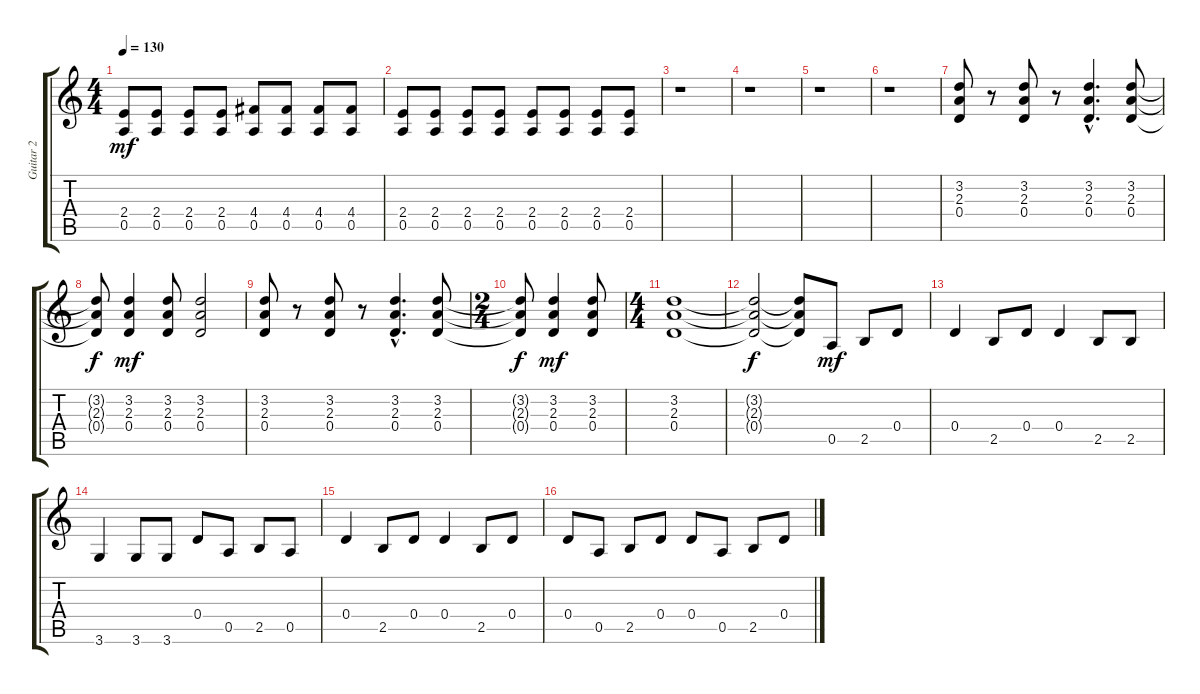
\track ("Guitar 2" "Guitar 2") {instrument electricguitarclean}
\staff {score tabs}
\tuning (E4 B3 G3 D3 A2 E2) {hide}
\ts (4 4)
\tempo 130
\clef g2
\ks c
(2.4 0.5).8{dy mf} (2.4 0.5).8 (2.4 0.5).8 (2.4 0.5).8 (4.4 0.5).8 (4.4 0.5).8 (4.4 0.5).8 (4.4 0.5).8 |
(2.4 0.5).8 (2.4 0.5).8 (2.4 0.5).8 (2.4 0.5).8 (2.4 0.5).8 (2.4 0.5).8 (2.4 0.5).8 (2.4 0.5).8 |
r.1 |
r.1 |
r.1 |
r.1 |
(3.2 2.3 0.4).8 r.8 (3.2 2.3 0.4).8 r.8 (3.2{hac} 2.3{hac} 0.4{hac}).4{d} (3.2 2.3 0.4).8 |
(3.2{t} 2.3{t} 0.4{t}).8{dy f} (3.2 2.3 0.4).4{dy mf} (3.2 2.3 0.4).8 (3.2 2.3 0.4).2 |
(3.2 2.3 0.4).8 r.8 (3.2 2.3 0.4).8 r.8 (3.2{hac} 2.3{hac} 0.4{hac}).4{d} (3.2 2.3 0.4).8 |
\ts (2 4)
(3.2{t} 2.3{t} 0.4{t}).8{dy f} (3.2 2.3 0.4).4{dy mf} (3.2 2.3 0.4).8 |
\ts (4 4)
(3.2 2.3 0.4).1 |
(3.2{t} 2.3{t} 0.4{t}).2{dy f} (3.2{t} 2.3{t} 0.4{t}).8 0.5.8{dy mf} 2.5.8 0.4.8 |
0.4.4 2.5.8 0.4.8 0.4.4 2.5.8 2.5.8 |
3.6.4 3.6.8 3.6.8 0.4.8 0.5.8 2.5.8 0.5.8 |
0.4.4 2.5.8 0.4.8 0.4.4 2.5.8 0.4.8 |
0.4.8 0.5.8 2.5.8 0.4.8 0.4.8 0.5.8 2.5.8 0.4.8
